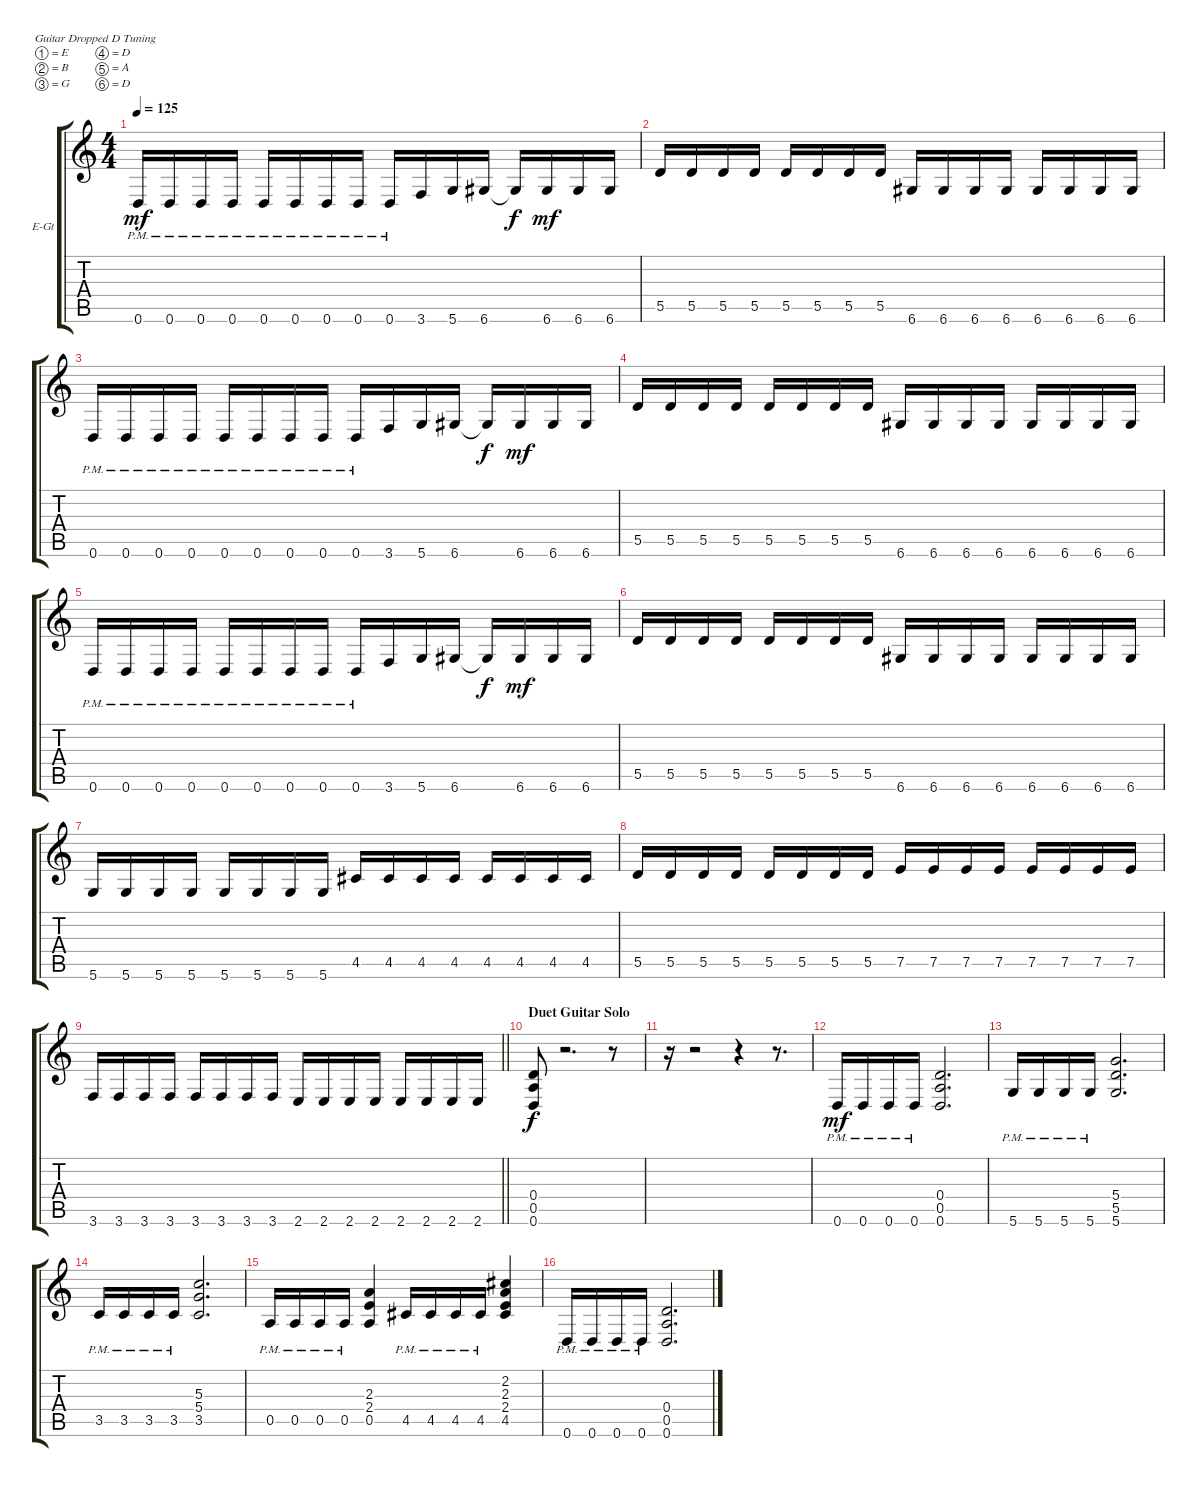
\bracketExtendMode groupsimilarinstruments
\firstSystemTrackNameOrientation horizontal
\otherSystemsTrackNameOrientation horizontal
\track ("Zacky Rhythm" "E-Gt") {instrument distortionguitar}
\staff {score tabs}
\tuning (E4 B3 G3 D3 A2 D2)
\ts (4 4)
\tempo 125
\clef g2
\ks c
0.6{pm}.16{dy mf} 0.6{pm}.16 0.6{pm}.16 0.6{pm}.16 0.6{pm}.16 0.6{pm}.16 0.6{pm}.16 0.6{pm}.16 0.6{pm}.16 3.6.16 5.6.16 6.6.16 6.6{t}.16{dy f} 6.6.16{dy mf} 6.6.16 6.6.16 |
5.5.16 5.5.16 5.5.16 5.5.16 5.5.16 5.5.16 5.5.16 5.5.16 6.6.16 6.6.16 6.6.16 6.6.16 6.6.16 6.6.16 6.6.16 6.6.16 |
0.6{pm}.16 0.6{pm}.16 0.6{pm}.16 0.6{pm}.16 0.6{pm}.16 0.6{pm}.16 0.6{pm}.16 0.6{pm}.16 0.6{pm}.16 3.6.16 5.6.16 6.6.16 6.6{t}.16{dy f} 6.6.16{dy mf} 6.6.16 6.6.16 |
5.5.16 5.5.16 5.5.16 5.5.16 5.5.16 5.5.16 5.5.16 5.5.16 6.6.16 6.6.16 6.6.16 6.6.16 6.6.16 6.6.16 6.6.16 6.6.16 |
0.6{pm}.16 0.6{pm}.16 0.6{pm}.16 0.6{pm}.16 0.6{pm}.16 0.6{pm}.16 0.6{pm}.16 0.6{pm}.16 0.6{pm}.16 3.6.16 5.6.16 6.6.16 6.6{t}.16{dy f} 6.6.16{dy mf} 6.6.16 6.6.16 |
5.5.16 5.5.16 5.5.16 5.5.16 5.5.16 5.5.16 5.5.16 5.5.16 6.6.16 6.6.16 6.6.16 6.6.16 6.6.16 6.6.16 6.6.16 6.6.16 |
5.6.16 5.6.16 5.6.16 5.6.16 5.6.16 5.6.16 5.6.16 5.6.16 4.5.16 4.5.16 4.5.16 4.5.16 4.5.16 4.5.16 4.5.16 4.5.16 |
5.5.16 5.5.16 5.5.16 5.5.16 5.5.16 5.5.16 5.5.16 5.5.16 7.5.16 7.5.16 7.5.16 7.5.16 7.5.16 7.5.16 7.5.16 7.5.16 |
\barLineRight lightlight
3.6.16 3.6.16 3.6.16 3.6.16 3.6.16 3.6.16 3.6.16 3.6.16 2.6.16 2.6.16 2.6.16 2.6.16 2.6.16 2.6.16 2.6.16 2.6.16 |
\section ("" "Duet Guitar Solo")
(0.4 0.5 0.6).8{dy f} r.2{d} r.8 |
r.16 r.2 r.4 r.8{d} |
0.6{pm}.16{dy mf} 0.6{pm}.16 0.6{pm}.16 0.6{pm}.16 (0.4 0.5 0.6).2{d} |
5.6{pm}.16 5.6{pm}.16 5.6{pm}.16 5.6{pm}.16 (5.4 5.5 5.6).2{d} |
3.5{pm}.16 3.5{pm}.16 3.5{pm}.16 3.5{pm}.16 (5.3 5.4 3.5).2{d} |
0.5{pm}.16 0.5{pm}.16 0.5{pm}.16 0.5{pm}.16 (2.3 2.4 0.5).4 4.5{pm}.16 4.5{pm}.16 4.5{pm}.16 4.5{pm}.16 (2.2 2.3 2.4 4.5).4 |
0.6{pm}.16 0.6{pm}.16 0.6{pm}.16 0.6{pm}.16 (0.4 0.5 0.6).2{d}
